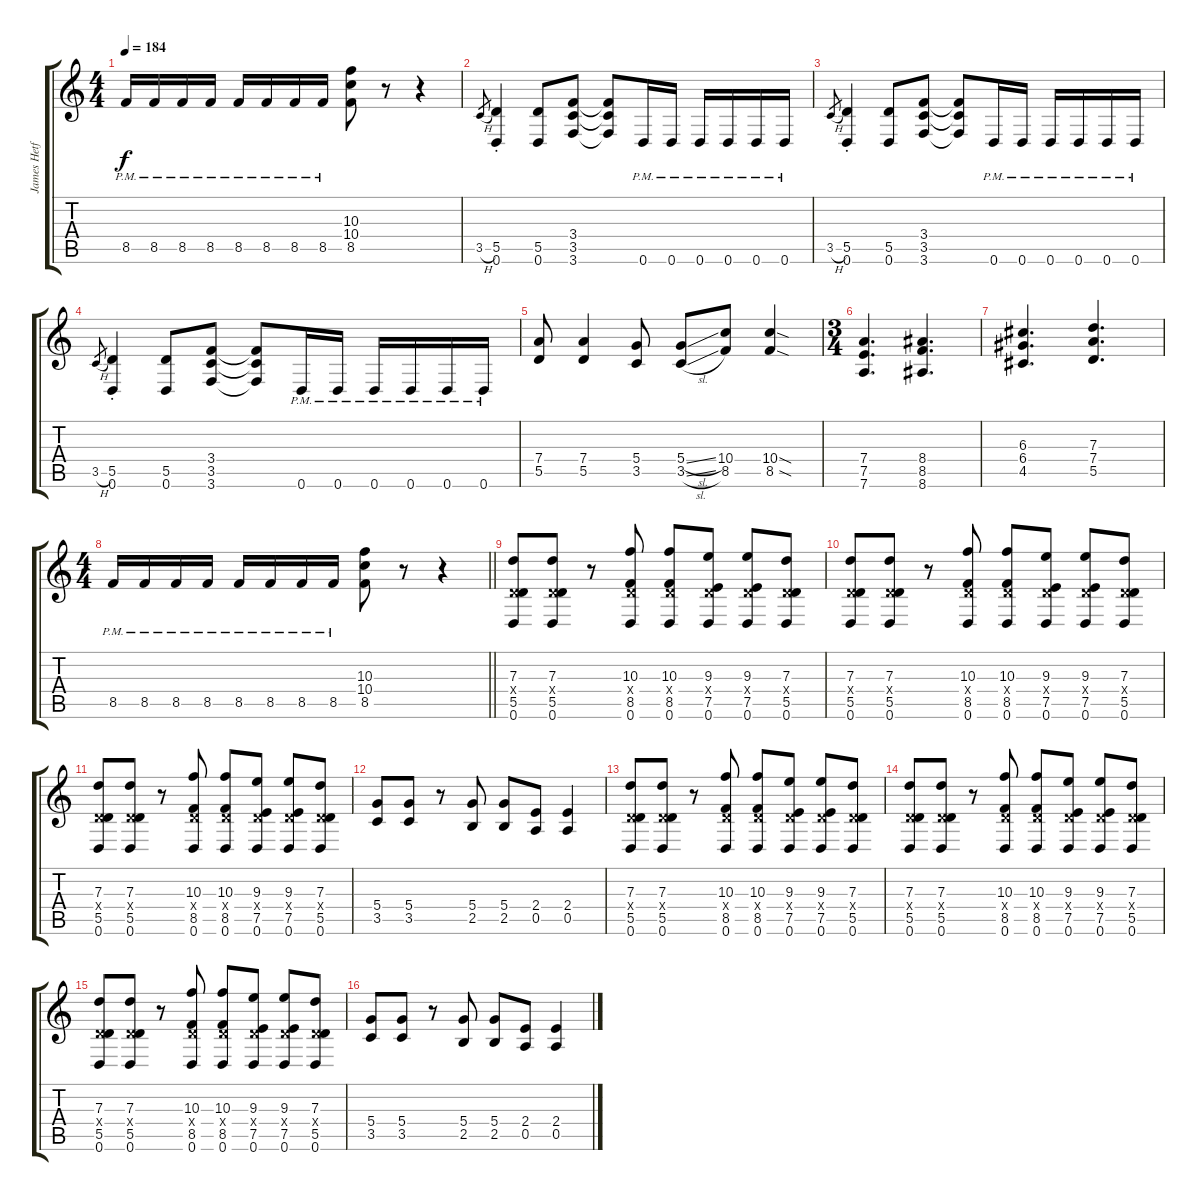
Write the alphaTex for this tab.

\track ("James Hetfield" "James Hetf") {instrument distortionguitar}
\staff {score tabs}
\tuning (E4 B3 G3 D3 A2 D2) {hide}
\ts (4 4)
\tempo 184
\clef g2
\ks c
8.5{pm}.16{dy f} 8.5{pm}.16 8.5{pm}.16 8.5{pm}.16 8.5{pm}.16 8.5{pm}.16 8.5{pm}.16 8.5{pm}.16 (10.3 10.4 8.5).8 r.8 r.4 |
3.5{h}.8{gr} (5.5{st} 0.6{st}).4 (5.5 0.6).8 (3.4 3.5 3.6).8 (3.4{t} 3.5{t} 3.6{t}).8 0.6{pm}.16 0.6{pm}.16 0.6{pm}.16 0.6{pm}.16 0.6{pm}.16 0.6{pm}.16 |
3.5{h}.8{gr} (5.5{st} 0.6{st}).4 (5.5 0.6).8 (3.4 3.5 3.6).8 (3.4{t} 3.5{t} 3.6{t}).8 0.6{pm}.16 0.6{pm}.16 0.6{pm}.16 0.6{pm}.16 0.6{pm}.16 0.6{pm}.16 |
3.5{h}.8{gr} (5.5{st} 0.6{st}).4 (5.5 0.6).8 (3.4 3.5 3.6).8 (3.4{t} 3.5{t} 3.6{t}).8 0.6{pm}.16 0.6{pm}.16 0.6{pm}.16 0.6{pm}.16 0.6{pm}.16 0.6{pm}.16 |
(7.4 5.5).8 (7.4 5.5).4 (5.4 3.5).8 (5.4{sl} 3.5{sl}).8 (10.4 8.5).8 (10.4{sod} 8.5{sod}).4 |
\ts (3 4)
(7.4 7.5 7.6).4{d} (8.4 8.5 8.6).4{d} |
(6.3 6.4 4.5).4{d} (7.3 7.4 5.5).4{d} |
\ts (4 4)
\barLineRight lightlight
8.5{pm}.16 8.5{pm}.16 8.5{pm}.16 8.5{pm}.16 8.5{pm}.16 8.5{pm}.16 8.5{pm}.16 8.5{pm}.16 (10.3 10.4 8.5).8 r.8 r.4 |
(7.3 0.4{x} 5.5 0.6).8 (7.3 0.4{x} 5.5 0.6).8 r.8 (10.3 0.4{x} 8.5 0.6).8 (10.3 0.4{x} 8.5 0.6).8 (9.3 0.4{x} 7.5 0.6).8 (9.3 0.4{x} 7.5 0.6).8 (7.3 0.4{x} 5.5 0.6).8 |
(7.3 0.4{x} 5.5 0.6).8 (7.3 0.4{x} 5.5 0.6).8 r.8 (10.3 0.4{x} 8.5 0.6).8 (10.3 0.4{x} 8.5 0.6).8 (9.3 0.4{x} 7.5 0.6).8 (9.3 0.4{x} 7.5 0.6).8 (7.3 0.4{x} 5.5 0.6).8 |
(7.3 0.4{x} 5.5 0.6).8 (7.3 0.4{x} 5.5 0.6).8 r.8 (10.3 0.4{x} 8.5 0.6).8 (10.3 0.4{x} 8.5 0.6).8 (9.3 0.4{x} 7.5 0.6).8 (9.3 0.4{x} 7.5 0.6).8 (7.3 0.4{x} 5.5 0.6).8 |
(5.4 3.5).8 (5.4 3.5).8 r.8 (5.4 2.5).8 (5.4 2.5).8 (2.4 0.5).8 (2.4 0.5).4 |
(7.3 0.4{x} 5.5 0.6).8 (7.3 0.4{x} 5.5 0.6).8 r.8 (10.3 0.4{x} 8.5 0.6).8 (10.3 0.4{x} 8.5 0.6).8 (9.3 0.4{x} 7.5 0.6).8 (9.3 0.4{x} 7.5 0.6).8 (7.3 0.4{x} 5.5 0.6).8 |
(7.3 0.4{x} 5.5 0.6).8 (7.3 0.4{x} 5.5 0.6).8 r.8 (10.3 0.4{x} 8.5 0.6).8 (10.3 0.4{x} 8.5 0.6).8 (9.3 0.4{x} 7.5 0.6).8 (9.3 0.4{x} 7.5 0.6).8 (7.3 0.4{x} 5.5 0.6).8 |
(7.3 0.4{x} 5.5 0.6).8 (7.3 0.4{x} 5.5 0.6).8 r.8 (10.3 0.4{x} 8.5 0.6).8 (10.3 0.4{x} 8.5 0.6).8 (9.3 0.4{x} 7.5 0.6).8 (9.3 0.4{x} 7.5 0.6).8 (7.3 0.4{x} 5.5 0.6).8 |
(5.4 3.5).8 (5.4 3.5).8 r.8 (5.4 2.5).8 (5.4 2.5).8 (2.4 0.5).8 (2.4 0.5).4
